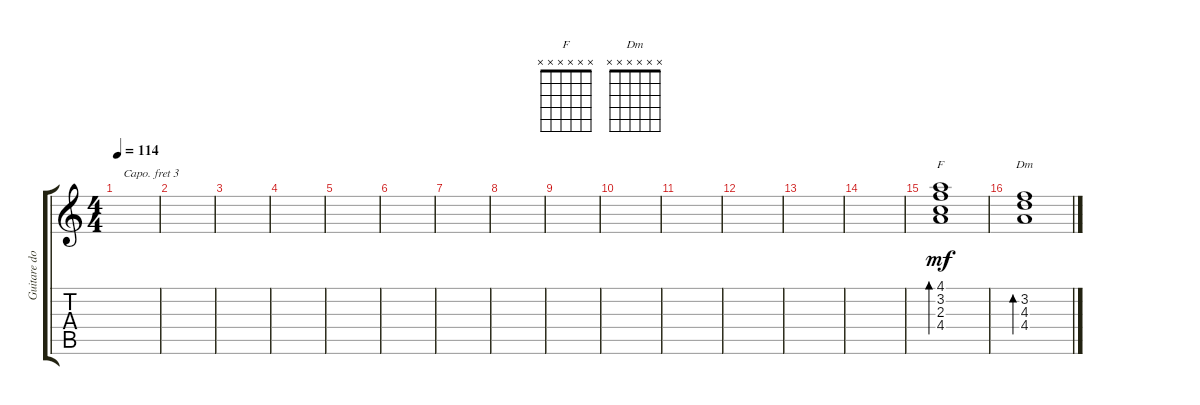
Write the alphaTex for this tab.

\track ("Guitare dobro" "Guitare do") {instrument acousticguitarsteel}
\staff {score tabs}
\capo 3
\tuning (D4 B3 G3 D3 G2 D2) {hide}
\chord ("F" x x x x x x) {firstfret 0}
\chord ("Dm" x x x x x x) {firstfret 0}
\ts (4 4)
\tempo 114
\clef g2
\ks c
|
|
|
|
|
|
|
|
|
|
|
|
|
|
(4.1 3.2 2.3 4.4).1{bd 240 ch "F" dy mf} |
(3.2 4.3 4.4).1{bd 240 ch "Dm"}
